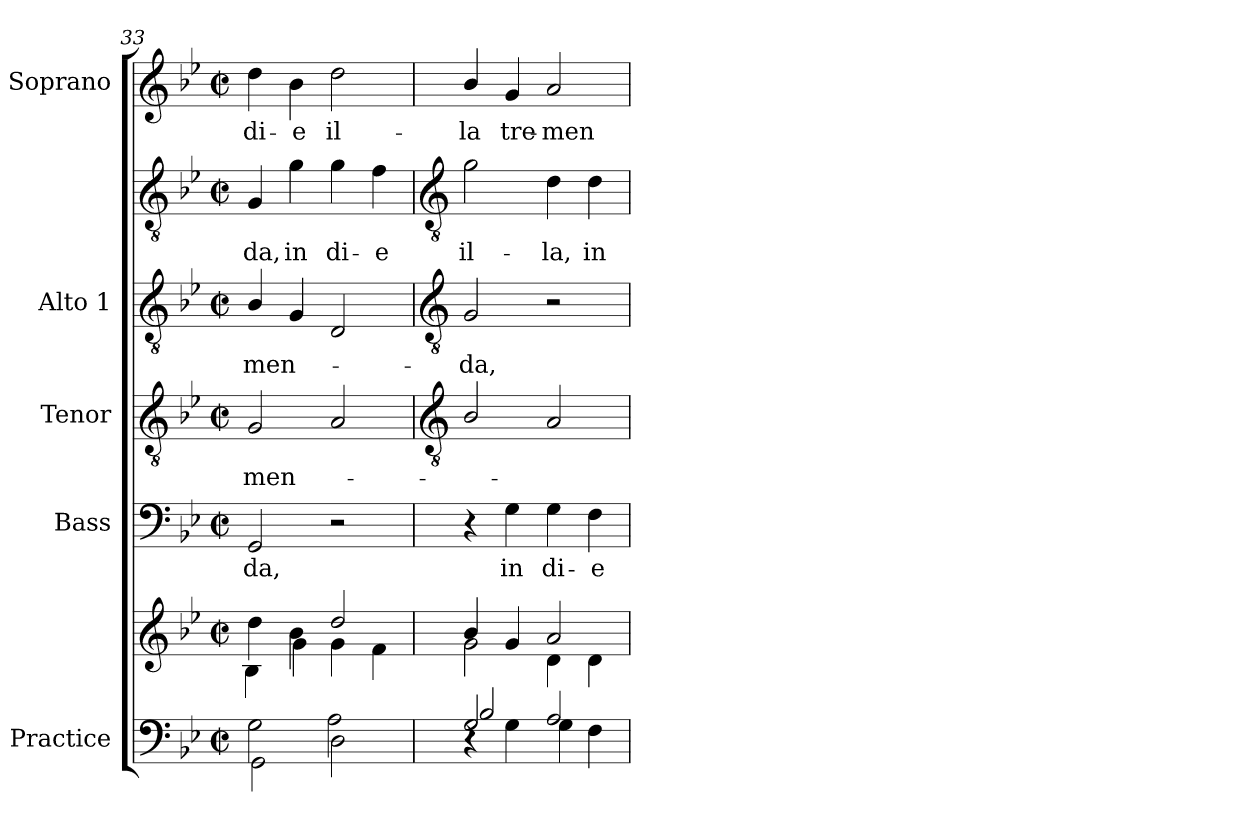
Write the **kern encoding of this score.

**kern	**kern	**kern	**text	**kern	**text	**kern	**text	**kern	**text	**kern	**text
*part5	*part5	*part4	*part4	*part3	*part3	*part2	*part2	*part2	*part2	*part1	*part1
*staff7	*staff6	*staff5	*staff5	*staff4	*staff4	*staff3	*staff3	*staff2	*staff2	*staff1	*staff1
*I"Practice	*	*I"Bass	*	*I"Tenor	*	*I"Alto 1	*	*	*	*I"Soprano	*
*	*	*I'B	*	*I'T	*	*I'A	*	*	*	*I'S	*
*clefF4	*clefG2	*clefF4	*	*clefGv2	*	*clefGv2	*	*clefGv2	*	*clefG2	*
*k[b-e-]	*k[b-e-]	*k[b-e-]	*	*k[b-e-]	*	*k[b-e-]	*	*k[b-e-]	*	*k[b-e-]	*
*B-:	*B-:	*B-:	*	*B-:	*	*B-:	*	*B-:	*	*B-:	*
*M2/2	*M2/2	*M2/2	*	*M2/2	*	*M2/2	*	*M2/2	*	*M2/2	*
*met(c|)	*met(c|)	*met(c|)	*	*met(c|)	*	*met(c|)	*	*met(c|)	*	*met(c|)	*
=33	=33	=33	=33	=33	=33	=33	=33	=33	=33	=33	=33
*^	*^	*	*	*	*	*	*	*	*	*	*
*	*^	*	*^	*	*	*	*	*	*	*	*	*	*
!	!	!	!	!	!	!	!LO:LY:b	!	!LO:LY:b	!	!LO:LY:b	!	!LO:LY:b	!	!LO:LY:b
2ryy	2G\	2GG\	4dd\	4G\yy	4B-\	2GG	-da,	2G	men-	4B-/	men-	4G	-da,	4dd	di-
!	!	!	!	!	!	!	!	!	!	!	!	!	!LO:LY:b	!	!LO:LY:b
.	.	.	4b-\	4g\	4G\yy	.	.	.	.	4G	.	4g	in	4b-	-e
!	!	!	!	!	!	!	!	!	!	!	!	!	!LO:LY:b	!	!LO:LY:b
2D\	2A\	2ryy	2dd/	4g\	2ryy	2r	.	2A	.	2D	.	4g	di-	2dd	il-
!	!	!	!	!	!	!	!	!	!	!	!	!	!LO:LY:b	!	!
.	.	.	.	4f\	.	.	.	.	.	.	.	4f	-e	.	.
!!LO:LB:g=z
=34	=34	=34	=34	=34	=34	=34	=34	=34	=34	=34	=34	=34	=34	=34	=34
*	*	*	*	*	*	*	*	*clefGv2	*	*clefGv2	*	*clefGv2	*	*	*
!	!	!	!	!	!	!	!	!	!	!	!LO:LY:b	!	!LO:LY:b	!	!LO:LY:b
2G/	2B-/	4r	4b-/	2g\	2ryy	4r	.	2B-/	.	2G	da,	2g	il-	4b-/	-la
!	!	!	!	!	!	!	!LO:LY:b	!	!	!	!	!	!	!	!LO:LY:b
.	.	4G\	4g/	.	.	4G	in	.	.	.	.	.	.	4g	tre-
!	!	!	!	!	!	!	!LO:LY:b	!	!	!	!	!	!LO:LY:b	!	!LO:LY:b
2ryy	2A/	4G\	2a/	4d\	2ryy	4G	di-	2A	.	2r	.	4d	-la,	2a	-men-
!	!	!	!	!	!	!	!LO:LY:b	!	!	!	!	!	!LO:LY:b	!	!
.	.	4F\	.	4d\	.	4F	-e	.	.	.	.	4d	in	.	.
*v	*v	*v	*	*	*	*	*	*	*	*	*	*	*	*	*
*	*v	*v	*v	*	*	*	*	*	*	*	*	*	*
=	=	=	=	=	=	=	=	=	=	=	=
*-	*-	*-	*-	*-	*-	*-	*-	*-	*-	*-	*-
